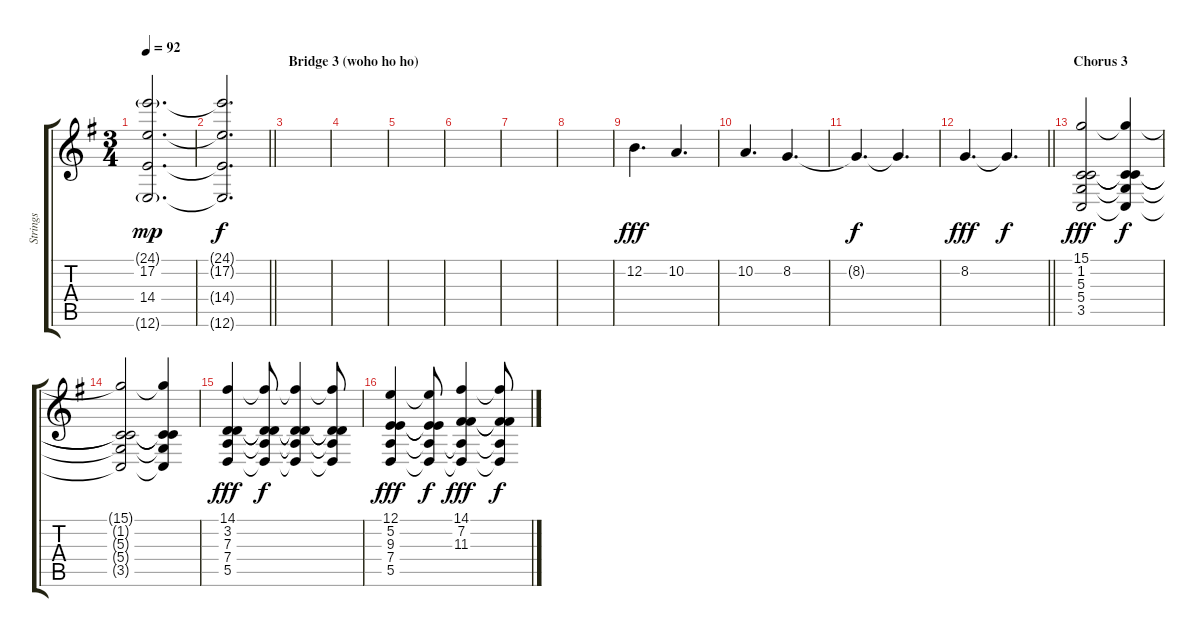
\track ("Strings" "Strings") {instrument stringensemble1}
\staff {score tabs}
\tuning (E4 B3 G3 D3 A2 E2) {hide}
\ts (3 4)
\tempo 92
\clef g2
\ks g
(24.1{g} 17.2 14.4 12.6{g}).2{d dy mp} |
\barLineRight lightlight
(24.1{t} 17.2{t} 14.4{t} 12.6{t}).2{d dy f} |
\section ("" "Bridge 3 (woho ho ho)")
|
|
|
|
|
|
12.2.4{d dy fff} 10.2.4{d} |
10.2.4{d} 8.2.4{d} |
8.2{t}.4{d dy f} 8.2{t}.4{d} |
\barLineRight lightlight
8.2.4{d dy fff} 8.2{t}.4{d dy f} |
\section ("" "Chorus 3")
(15.1 1.2 5.3 5.4 3.5).2{dy fff} (15.1{t} 1.2{t} 5.3{t} 5.4{t} 3.5{t}).4{dy f} |
(15.1{t} 1.2{t} 5.3{t} 5.4{t} 3.5{t}).2 (15.1{t} 1.2{t} 5.3{t} 5.4{t} 3.5{t}).4 |
(14.1 3.2 7.3 7.4 5.5).4{dy fff} (14.1{t} 3.2{t} 7.3{t} 7.4{t} 5.5{t}).8{dy f} (14.1{t} 3.2{t} 7.3{t} 7.4{t} 5.5{t}).4 (14.1{t} 3.2{t} 7.3{t} 7.4{t} 5.5{t}).8 |
(12.1 5.2 9.3 7.4 5.5).4{dy fff} (12.1{t} 5.2{t} 9.3{t} 7.4{t} 5.5{t}).8{dy f} (14.1 7.2 11.3 7.4{t} 5.5{t}).4{dy fff} (14.1{t} 7.2{t} 11.3{t} 7.4{t} 5.5{t}).8{dy f}
